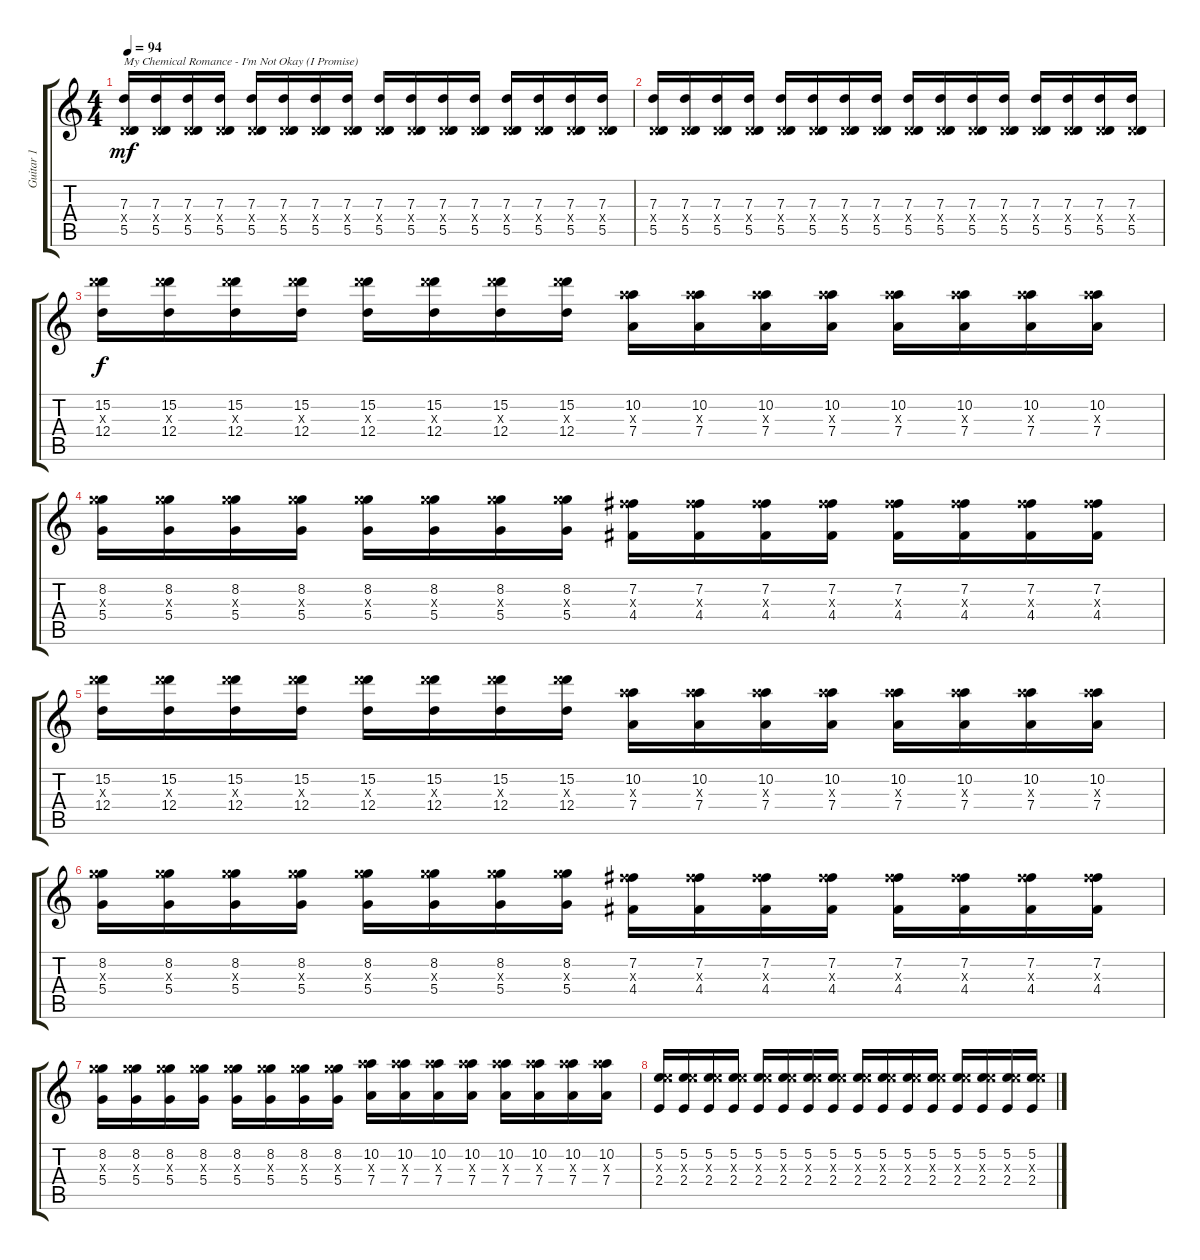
\track ("Guitar 1" "Guitar 1") {instrument distortionguitar}
\staff {score tabs}
\tuning (E4 B3 G3 D3 A2 E2) {hide}
\ts (4 4)
\tempo 94
\clef g2
\ks c
(7.3 0.4{x} 5.5).16{txt "My Chemical Romance - I'm Not Okay (I Promise)" dy mf instrument distortionguitar} (7.3 0.4{x} 5.5).16 (7.3 0.4{x} 5.5).16 (7.3 0.4{x} 5.5).16 (7.3 0.4{x} 5.5).16 (7.3 0.4{x} 5.5).16 (7.3 0.4{x} 5.5).16 (7.3 0.4{x} 5.5).16 (7.3 0.4{x} 5.5).16 (7.3 0.4{x} 5.5).16 (7.3 0.4{x} 5.5).16 (7.3 0.4{x} 5.5).16 (7.3 0.4{x} 5.5).16 (7.3 0.4{x} 5.5).16 (7.3 0.4{x} 5.5).16 (7.3 0.4{x} 5.5).16 |
(7.3 0.4{x} 5.5).16 (7.3 0.4{x} 5.5).16 (7.3 0.4{x} 5.5).16 (7.3 0.4{x} 5.5).16 (7.3 0.4{x} 5.5).16 (7.3 0.4{x} 5.5).16 (7.3 0.4{x} 5.5).16 (7.3 0.4{x} 5.5).16 (7.3 0.4{x} 5.5).16 (7.3 0.4{x} 5.5).16 (7.3 0.4{x} 5.5).16 (7.3 0.4{x} 5.5).16 (7.3 0.4{x} 5.5).16 (7.3 0.4{x} 5.5).16 (7.3 0.4{x} 5.5).16 (7.3 0.4{x} 5.5).16 |
(15.2 19.3{x} 12.4).16{dy f} (15.2 19.3{x} 12.4).16 (15.2 19.3{x} 12.4).16 (15.2 19.3{x} 12.4).16 (15.2 19.3{x} 12.4).16 (15.2 19.3{x} 12.4).16 (15.2 19.3{x} 12.4).16 (15.2 19.3{x} 12.4).16 (10.2 14.3{x} 7.4).16 (10.2 14.3{x} 7.4).16 (10.2 14.3{x} 7.4).16 (10.2 14.3{x} 7.4).16 (10.2 14.3{x} 7.4).16 (10.2 14.3{x} 7.4).16 (10.2 14.3{x} 7.4).16 (10.2 14.3{x} 7.4).16 |
(8.2 12.3{x} 5.4).16 (8.2 12.3{x} 5.4).16 (8.2 12.3{x} 5.4).16 (8.2 12.3{x} 5.4).16 (8.2 12.3{x} 5.4).16 (8.2 12.3{x} 5.4).16 (8.2 12.3{x} 5.4).16 (8.2 12.3{x} 5.4).16 (7.2 11.3{x} 4.4).16 (7.2 11.3{x} 4.4).16 (7.2 11.3{x} 4.4).16 (7.2 11.3{x} 4.4).16 (7.2 11.3{x} 4.4).16 (7.2 11.3{x} 4.4).16 (7.2 11.3{x} 4.4).16 (7.2 11.3{x} 4.4).16 |
(15.2 19.3{x} 12.4).16 (15.2 19.3{x} 12.4).16 (15.2 19.3{x} 12.4).16 (15.2 19.3{x} 12.4).16 (15.2 19.3{x} 12.4).16 (15.2 19.3{x} 12.4).16 (15.2 19.3{x} 12.4).16 (15.2 19.3{x} 12.4).16 (10.2 14.3{x} 7.4).16 (10.2 14.3{x} 7.4).16 (10.2 14.3{x} 7.4).16 (10.2 14.3{x} 7.4).16 (10.2 14.3{x} 7.4).16 (10.2 14.3{x} 7.4).16 (10.2 14.3{x} 7.4).16 (10.2 14.3{x} 7.4).16 |
(8.2 12.3{x} 5.4).16 (8.2 12.3{x} 5.4).16 (8.2 12.3{x} 5.4).16 (8.2 12.3{x} 5.4).16 (8.2 12.3{x} 5.4).16 (8.2 12.3{x} 5.4).16 (8.2 12.3{x} 5.4).16 (8.2 12.3{x} 5.4).16 (7.2 11.3{x} 4.4).16 (7.2 11.3{x} 4.4).16 (7.2 11.3{x} 4.4).16 (7.2 11.3{x} 4.4).16 (7.2 11.3{x} 4.4).16 (7.2 11.3{x} 4.4).16 (7.2 11.3{x} 4.4).16 (7.2 11.3{x} 4.4).16 |
(8.2 12.3{x} 5.4).16 (8.2 12.3{x} 5.4).16 (8.2 12.3{x} 5.4).16 (8.2 12.3{x} 5.4).16 (8.2 12.3{x} 5.4).16 (8.2 12.3{x} 5.4).16 (8.2 12.3{x} 5.4).16 (8.2 12.3{x} 5.4).16 (10.2 14.3{x} 7.4).16 (10.2 14.3{x} 7.4).16 (10.2 14.3{x} 7.4).16 (10.2 14.3{x} 7.4).16 (10.2 14.3{x} 7.4).16 (10.2 14.3{x} 7.4).16 (10.2 14.3{x} 7.4).16 (10.2 14.3{x} 7.4).16 |
(5.2 9.3{x} 2.4).16 (5.2 9.3{x} 2.4).16 (5.2 9.3{x} 2.4).16 (5.2 9.3{x} 2.4).16 (5.2 9.3{x} 2.4).16 (5.2 9.3{x} 2.4).16 (5.2 9.3{x} 2.4).16 (5.2 9.3{x} 2.4).16 (5.2 9.3{x} 2.4).16 (5.2 9.3{x} 2.4).16 (5.2 9.3{x} 2.4).16 (5.2 9.3{x} 2.4).16 (5.2 9.3{x} 2.4).16 (5.2 9.3{x} 2.4).16 (5.2 9.3{x} 2.4).16 (5.2 9.3{x} 2.4).16
